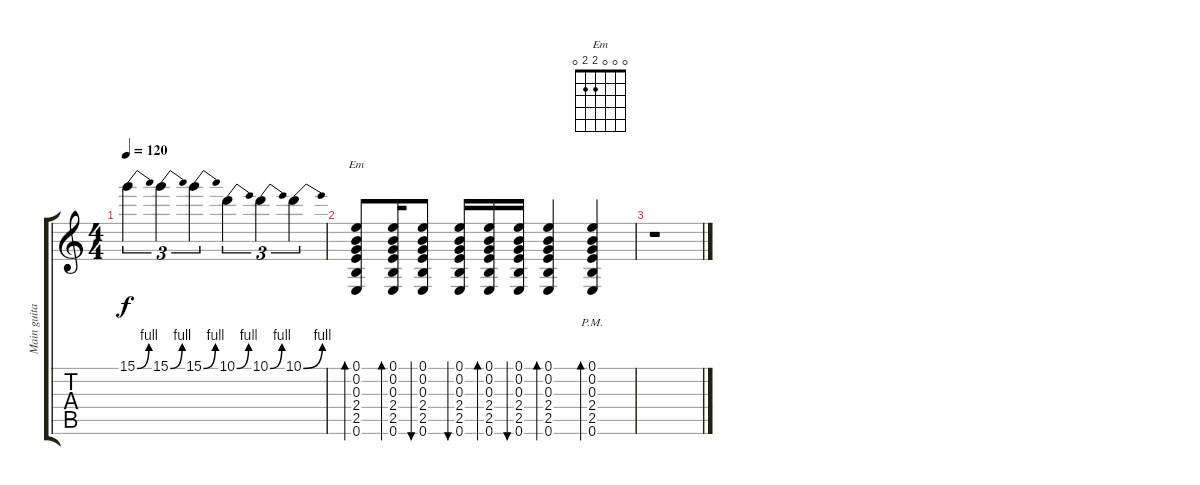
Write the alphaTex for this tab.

\track ("Main guitar" "Main guita") {instrument acousticguitarsteel}
\staff {score tabs}
\tuning (E4 B3 G3 D3 A2 E2) {hide}
\chord ("Em" 0 0 0 2 2 0)
\ts (4 4)
\tempo 120
\clef g2
\ks c
15.1{be (bend 0 0 60 4)}.4{tu (3 2) dy f} 15.1{be (bend 0 0 60 4)}.4{tu (3 2)} 15.1{be (bend 0 0 60 4)}.4{tu (3 2)} 10.1{be (bend 0 0 60 4)}.4{tu (3 2)} 10.1{be (bend 0 0 60 4)}.4{tu (3 2)} 10.1{be (bend 0 0 60 4)}.4{tu (3 2)} |
(0.1 0.2 0.3 2.4 2.5 0.6).8{bd 120 ch "Em"} (0.1 0.2 0.3 2.4 2.5 0.6).16{bd 120} (0.1 0.2 0.3 2.4 2.5 0.6).8{bu 120} (0.1 0.2 0.3 2.4 2.5 0.6).16{bu 120} (0.1 0.2 0.3 2.4 2.5 0.6).16{bd 120} (0.1 0.2 0.3 2.4 2.5 0.6).16{bu 120} (0.1 0.2 0.3 2.4 2.5 0.6).4{bd 120} (0.1{pm} 0.2{pm} 0.3{pm} 2.4{pm} 2.5{pm} 0.6{pm}).4{bd 120} |
r.1
